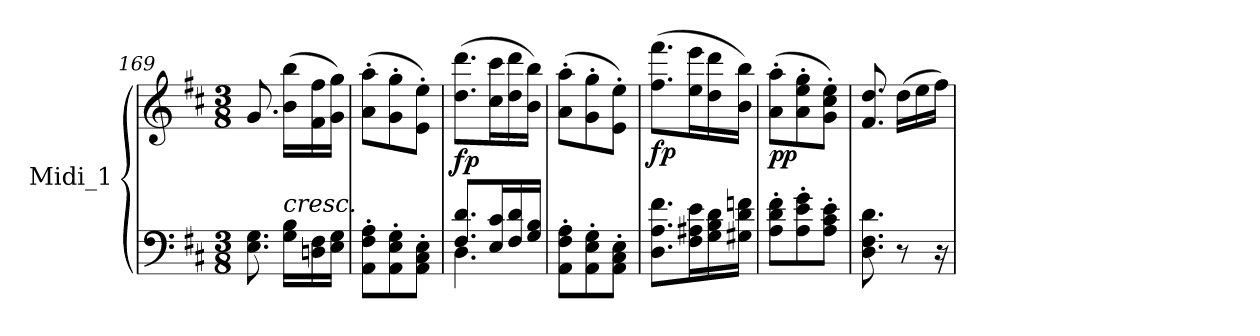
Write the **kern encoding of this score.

**kern	**kern	**dynam
*part1	*part1	*part1
*staff2	*staff1	*staff1/2
*I"Midi_1	*	*
*clefF4	*clefG2	*
*k[f#c#]	*k[f#c#]	*
*D:	*D:	*
*M3/8	*M3/8	*
=169	=169	=169
8.E\ 8.G\	8.g/	.
!LO:TX:a:i:t=cresc.	!	!
16G\ 16B\LL	(>16b\ 16bb\LL	.
16Dni\ 16F#\	16f#\ 16ff#\	.
16E\ 16G\JJ	16g\ 16gg\JJ)	.
=170	=170	=170
8AA\' 8F#\' 8A\'L	(>8a\' 8aa\'L	.
8AA\' 8E\' 8G\'	8g\' 8gg\'	.
8AA\' 8C#\' 8E\'J	8e\' 8ee\'J)	.
=171	=171	=171
*^	*	*
!	!	!	!LO:DY:b
8.F#/ 8.d/L	4.D\	(>8.dd\ 8.ddd\L	fp
16E/ 16c#/L	.	16cc#\ 16ccc#\L	.
16F#/ 16d/	.	16dd\ 16ddd\	.
16G/ 16B/JJ	.	16b\ 16bb\JJ)	.
*v	*v	*	*
!!LO:LB:g=z
=172	=172	=172
8AA\' 8F#\' 8A\'L	(>8a\' 8aa\'L	.
8AA\' 8E\' 8G\'	8g\' 8gg\'	.
8AA\' 8C#\' 8E\'J	8e\' 8ee\'J)	.
=173	=173	=173
!	!	!LO:DY:b
8.D\ 8.A\ 8.f#\L	(>8.ff#\ 8.fff#\L	fp
16F#\ 16A#X\ 16e\L	16ee\ 16eee\L	.
16G\ 16B\ 16d\	16dd\ 16ddd\	.
16G#X\ 16d\ 16fn\JJ	16b\ 16bb\JJ)	.
=174	=174	=174
!	!	!LO:DY:b
8A\' 8d\' 8f#i\'L	(>8a\' 8aa\'L	pp
8A\' 8e\' 8g\'	8a\' 8ee\' 8gg\'	.
8A\' 8c#\' 8e\'J	8g\' 8cc#\' 8ee\'J)	.
=175	=175	=175
8.D\ 8.F#\ 8.d\	8.f#/ 8.dd/	.
8r	(>16dd\LL	.
.	16ee\	.
16r	16ff#\JJ)	.
=	=	=
*-	*-	*-
